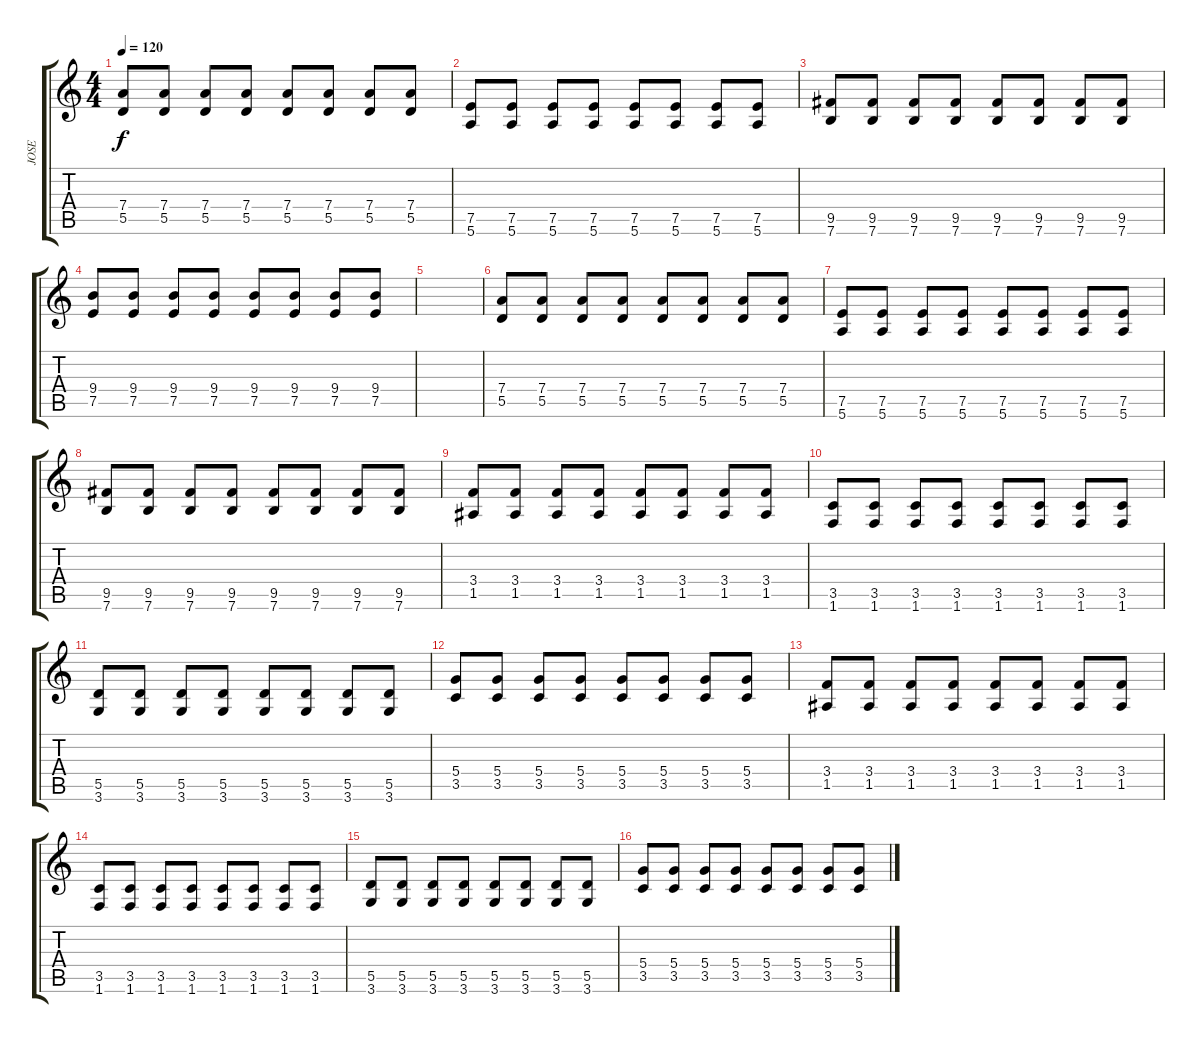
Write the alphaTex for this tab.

\track ("JOSE" "JOSE") {instrument acousticguitarnylon}
\staff {score tabs}
\tuning (E4 B3 G3 D3 A2 E2) {hide}
\ts (4 4)
\tempo 120
\clef g2
\ks c
(7.4 5.5).8{dy f} (7.4 5.5).8 (7.4 5.5).8 (7.4 5.5).8 (7.4 5.5).8 (7.4 5.5).8 (7.4 5.5).8 (7.4 5.5).8 |
(7.5 5.6).8 (7.5 5.6).8 (7.5 5.6).8 (7.5 5.6).8 (7.5 5.6).8 (7.5 5.6).8 (7.5 5.6).8 (7.5 5.6).8 |
(9.5 7.6).8 (9.5 7.6).8 (9.5 7.6).8 (9.5 7.6).8 (9.5 7.6).8 (9.5 7.6).8 (9.5 7.6).8 (9.5 7.6).8 |
(9.4 7.5).8 (9.4 7.5).8 (9.4 7.5).8 (9.4 7.5).8 (9.4 7.5).8 (9.4 7.5).8 (9.4 7.5).8 (9.4 7.5).8 |
|
(7.4 5.5).8 (7.4 5.5).8 (7.4 5.5).8 (7.4 5.5).8 (7.4 5.5).8 (7.4 5.5).8 (7.4 5.5).8 (7.4 5.5).8 |
(7.5 5.6).8 (7.5 5.6).8 (7.5 5.6).8 (7.5 5.6).8 (7.5 5.6).8 (7.5 5.6).8 (7.5 5.6).8 (7.5 5.6).8 |
(9.5 7.6).8 (9.5 7.6).8 (9.5 7.6).8 (9.5 7.6).8 (9.5 7.6).8 (9.5 7.6).8 (9.5 7.6).8 (9.5 7.6).8 |
(3.4 1.5).8 (3.4 1.5).8 (3.4 1.5).8 (3.4 1.5).8 (3.4 1.5).8 (3.4 1.5).8 (3.4 1.5).8 (3.4 1.5).8 |
(3.5 1.6).8 (3.5 1.6).8 (3.5 1.6).8 (3.5 1.6).8 (3.5 1.6).8 (3.5 1.6).8 (3.5 1.6).8 (3.5 1.6).8 |
(5.5 3.6).8 (5.5 3.6).8 (5.5 3.6).8 (5.5 3.6).8 (5.5 3.6).8 (5.5 3.6).8 (5.5 3.6).8 (5.5 3.6).8 |
(5.4 3.5).8 (5.4 3.5).8 (5.4 3.5).8 (5.4 3.5).8 (5.4 3.5).8 (5.4 3.5).8 (5.4 3.5).8 (5.4 3.5).8 |
(3.4 1.5).8 (3.4 1.5).8 (3.4 1.5).8 (3.4 1.5).8 (3.4 1.5).8 (3.4 1.5).8 (3.4 1.5).8 (3.4 1.5).8 |
(3.5 1.6).8 (3.5 1.6).8 (3.5 1.6).8 (3.5 1.6).8 (3.5 1.6).8 (3.5 1.6).8 (3.5 1.6).8 (3.5 1.6).8 |
(5.5 3.6).8 (5.5 3.6).8 (5.5 3.6).8 (5.5 3.6).8 (5.5 3.6).8 (5.5 3.6).8 (5.5 3.6).8 (5.5 3.6).8 |
(5.4 3.5).8 (5.4 3.5).8 (5.4 3.5).8 (5.4 3.5).8 (5.4 3.5).8 (5.4 3.5).8 (5.4 3.5).8 (5.4 3.5).8
